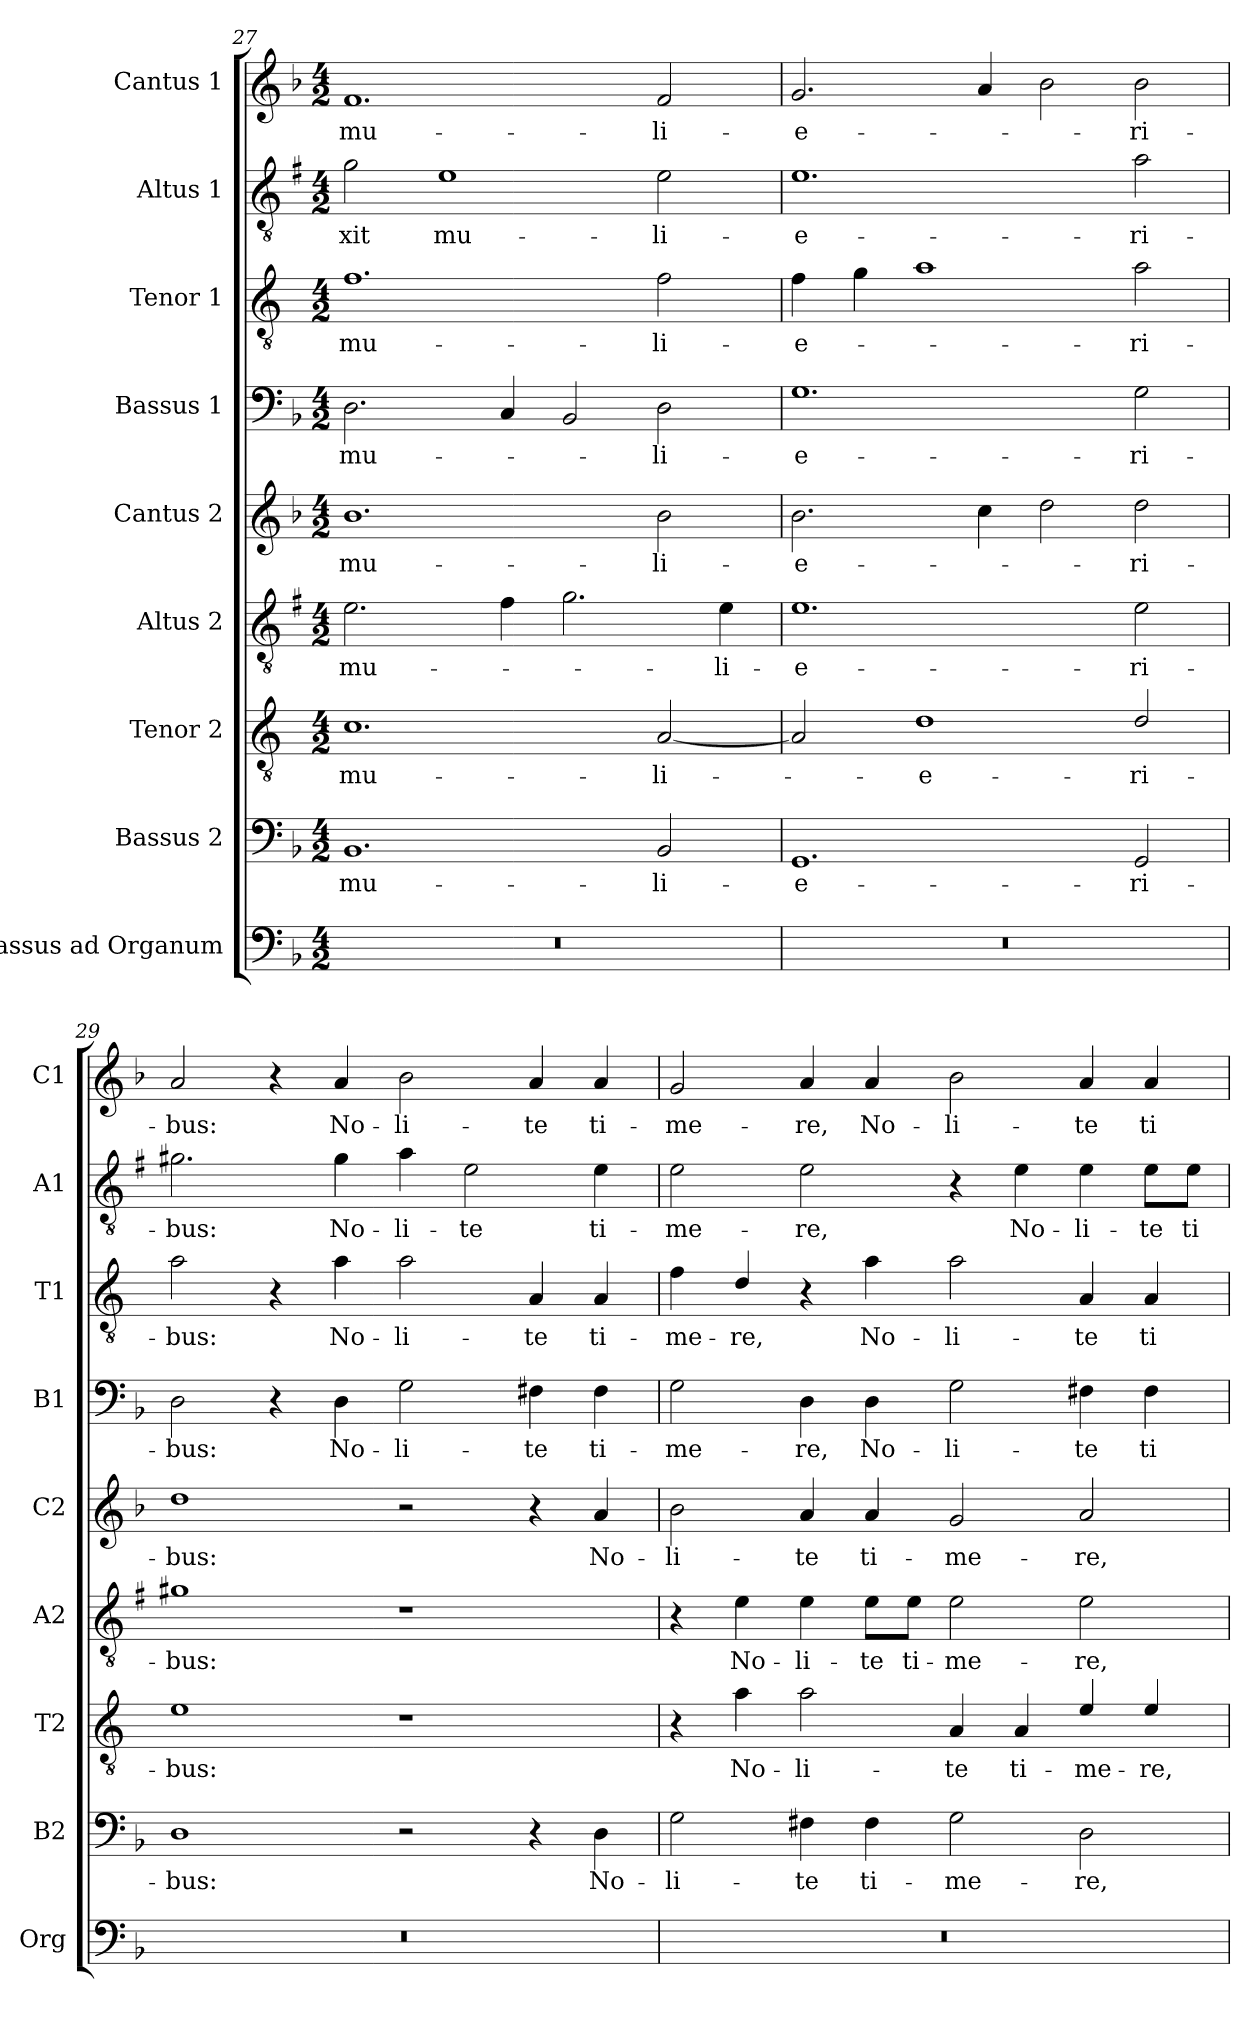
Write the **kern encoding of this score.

**kern	**kern	**text	**kern	**text	**kern	**text	**kern	**text	**kern	**text	**kern	**text	**kern	**text	**kern	**text
*part9	*part8	*part8	*part7	*part7	*part6	*part6	*part5	*part5	*part4	*part4	*part3	*part3	*part2	*part2	*part1	*part1
*staff9	*staff8	*staff8	*staff7	*staff7	*staff6	*staff6	*staff5	*staff5	*staff4	*staff4	*staff3	*staff3	*staff2	*staff2	*staff1	*staff1
*I"Bassus ad Organum	*I"Bassus 2	*	*I"Tenor 2	*	*I"Altus 2	*	*I"Cantus 2	*	*I"Bassus 1	*	*I"Tenor 1	*	*I"Altus 1	*	*I"Cantus 1	*
*I'Org	*I'B2	*	*I'T2	*	*I'A2	*	*I'C2	*	*I'B1	*	*I'T1	*	*I'A1	*	*I'C1	*
*clefF4	*clefF4	*	*clefGv2	*	*clefGv2	*	*clefG2	*	*clefF4	*	*clefGv2	*	*clefGv2	*	*clefG2	*
*	*	*	*ITrd4c7	*	*ITrd1c2	*	*	*	*	*	*ITrd4c7	*	*ITrd1c2	*	*	*
*k[b-]	*k[b-]	*	*k[b-]	*	*k[b-]	*	*k[b-]	*	*k[b-]	*	*k[b-]	*	*k[b-]	*	*k[b-]	*
*F:	*F:	*	*F:	*	*F:	*	*F:	*	*F:	*	*F:	*	*F:	*	*F:	*
*M4/2	*M4/2	*	*M4/2	*	*M4/2	*	*M4/2	*	*M4/2	*	*M4/2	*	*M4/2	*	*M4/2	*
=27	=27	=27	=27	=27	=27	=27	=27	=27	=27	=27	=27	=27	=27	=27	=27	=27
!	!	!LO:LY:b	!	!LO:LY:b	!	!LO:LY:b	!	!LO:LY:b	!	!LO:LY:b	!	!LO:LY:b	!	!LO:LY:b	!	!LO:LY:b
0r	1.BB-	mu-	1.F	mu-	2.d\	mu-	1.b-	mu-	2.D\	mu-	1.B-	mu-	2f\	-xit	1.f	mu-
!	!	!	!	!	!	!	!	!	!	!	!	!	!	!LO:LY:b	!	!
.	.	.	.	.	.	.	.	.	.	.	.	.	1d	mu-	.	.
.	.	.	.	.	4e\	.	.	.	4C/	.	.	.	.	.	.	.
.	.	.	.	.	2.f\	.	.	.	2BB-/	.	.	.	.	.	.	.
!	!	!LO:LY:b	!	!LO:LY:b	!	!	!	!LO:LY:b	!	!LO:LY:b	!	!LO:LY:b	!	!LO:LY:b	!	!LO:LY:b
.	2BB-/	-li-	[2D/	-li-	.	.	2b-\	-li-	2D\	-li-	2B-\	-li-	2d\	-li-	2f/	-li-
!	!	!	!	!	!	!LO:LY:b	!	!	!	!	!	!	!	!	!	!
.	.	.	.	.	4d\	-li-	.	.	.	.	.	.	.	.	.	.
=28	=28	=28	=28	=28	=28	=28	=28	=28	=28	=28	=28	=28	=28	=28	=28	=28
!	!	!LO:LY:b	!	!	!	!LO:LY:b	!	!LO:LY:b	!	!LO:LY:b	!	!LO:LY:b	!	!LO:LY:b	!	!LO:LY:b
0r	1.GG	-e-	2D/]	.	1.d	-e-	2.b-\	-e-	1.G	-e-	4B-\	-e-	1.d	-e-	2.g/	-e-
.	.	.	.	.	.	.	.	.	.	.	4c\	.	.	.	.	.
!	!	!	!	!LO:LY:b	!	!	!	!	!	!	!	!	!	!	!	!
.	.	.	1G	-e-	.	.	.	.	.	.	1d	.	.	.	.	.
.	.	.	.	.	.	.	4cc\	.	.	.	.	.	.	.	4a/	.
.	.	.	.	.	.	.	2dd\	.	.	.	.	.	.	.	2b-\	.
!	!	!LO:LY:b	!	!LO:LY:b	!	!LO:LY:b	!	!LO:LY:b	!	!LO:LY:b	!	!LO:LY:b	!	!LO:LY:b	!	!LO:LY:b
.	2GG/	-ri-	2G/	-ri-	2d\	-ri-	2dd\	-ri-	2G\	-ri-	2d\	-ri-	2g\	-ri-	2b-\	-ri-
!!LO:PB:g=z
=29	=29	=29	=29	=29	=29	=29	=29	=29	=29	=29	=29	=29	=29	=29	=29	=29
!	!	!LO:LY:b	!	!LO:LY:b	!	!LO:LY:b	!	!LO:LY:b	!	!LO:LY:b	!	!LO:LY:b	!	!LO:LY:b	!	!LO:LY:b
0r	1D	-bus:	1A	-bus:	1f#X	-bus:	1dd	-bus:	2D\	-bus:	2d\	-bus:	2.f#X\	-bus:	2a/	-bus:
.	.	.	.	.	.	.	.	.	4r	.	4r	.	.	.	4r	.
!	!	!	!	!	!	!	!	!	!	!LO:LY:b	!	!LO:LY:b	!	!LO:LY:b	!	!LO:LY:b
.	.	.	.	.	.	.	.	.	4D\	No-	4d\	No-	4f#\	No-	4a/	No-
!	!	!	!	!	!	!	!	!	!	!LO:LY:b	!	!LO:LY:b	!	!LO:LY:b	!	!LO:LY:b
.	2r	.	1r	.	1r	.	2r	.	2G\	-li-	2d\	-li-	4g\	-li-	2b-\	-li-
!	!	!	!	!	!	!	!	!	!	!	!	!	!	!LO:LY:b	!	!
.	.	.	.	.	.	.	.	.	.	.	.	.	2d\	-te	.	.
!	!	!	!	!	!	!	!	!	!	!LO:LY:b	!	!LO:LY:b	!	!	!	!LO:LY:b
.	4r	.	.	.	.	.	4r	.	4F#X\	-te	4D/	-te	.	.	4a/	-te
!	!	!LO:LY:b	!	!	!	!	!	!LO:LY:b	!	!LO:LY:b	!	!LO:LY:b	!	!LO:LY:b	!	!LO:LY:b
.	4D\	No-	.	.	.	.	4a/	No-	4F#\	ti-	4D/	ti-	4d\	ti-	4a/	ti-
=30	=30	=30	=30	=30	=30	=30	=30	=30	=30	=30	=30	=30	=30	=30	=30	=30
!	!	!LO:LY:b	!	!	!	!	!	!LO:LY:b	!	!LO:LY:b	!	!LO:LY:b	!	!LO:LY:b	!	!LO:LY:b
0r	2G\	-li-	4r	.	4r	.	2b-\	-li-	2G\	-me-	4B-\	-me-	2d\	-me-	2g/	-me-
!	!	!	!	!LO:LY:b	!	!LO:LY:b	!	!	!	!	!	!LO:LY:b	!	!	!	!
.	.	.	4d\	No-	4d\	No-	.	.	.	.	4G/	-re,	.	.	.	.
!	!	!LO:LY:b	!	!LO:LY:b	!	!LO:LY:b	!	!LO:LY:b	!	!LO:LY:b	!	!	!	!LO:LY:b	!	!LO:LY:b
.	4F#X\	-te	2d\	-li-	4d\	-li-	4a/	-te	4D\	-re,	4r	.	2d\	-re,	4a/	-re,
!	!	!LO:LY:b	!	!	!	!LO:LY:b	!	!LO:LY:b	!	!LO:LY:b	!	!LO:LY:b	!	!	!	!LO:LY:b
.	4F#\	ti-	.	.	8d\L	-te	4a/	ti-	4D\	No-	4d\	No-	.	.	4a/	No-
!	!	!	!	!	!	!LO:LY:b	!	!	!	!	!	!	!	!	!	!
.	.	.	.	.	8d\J	ti-	.	.	.	.	.	.	.	.	.	.
!	!	!LO:LY:b	!	!LO:LY:b	!	!LO:LY:b	!	!LO:LY:b	!	!LO:LY:b	!	!LO:LY:b	!	!	!	!LO:LY:b
.	2G\	-me-	4D/	-te	2d\	-me-	2g/	-me-	2G\	-li-	2d\	-li-	4r	.	2b-\	-li-
!	!	!	!	!LO:LY:b	!	!	!	!	!	!	!	!	!	!LO:LY:b	!	!
.	.	.	4D/	ti-	.	.	.	.	.	.	.	.	4d\	No-	.	.
!	!	!LO:LY:b	!	!LO:LY:b	!	!LO:LY:b	!	!LO:LY:b	!	!LO:LY:b	!	!LO:LY:b	!	!LO:LY:b	!	!LO:LY:b
.	2D\	-re,	4A/	-me-	2d\	-re,	2a/	-re,	4F#X\	-te	4D/	-te	4d\	-li-	4a/	-te
!	!	!	!	!LO:LY:b	!	!	!	!	!	!LO:LY:b	!	!LO:LY:b	!	!LO:LY:b	!	!LO:LY:b
.	.	.	4A/	-re,	.	.	.	.	4F#\	ti-	4D/	ti-	8d\L	-te	4a/	ti-
!	!	!	!	!	!	!	!	!	!	!	!	!	!	!LO:LY:b	!	!
.	.	.	.	.	.	.	.	.	.	.	.	.	8d\J	ti-	.	.
=	=	=	=	=	=	=	=	=	=	=	=	=	=	=	=	=
*-	*-	*-	*-	*-	*-	*-	*-	*-	*-	*-	*-	*-	*-	*-	*-	*-
